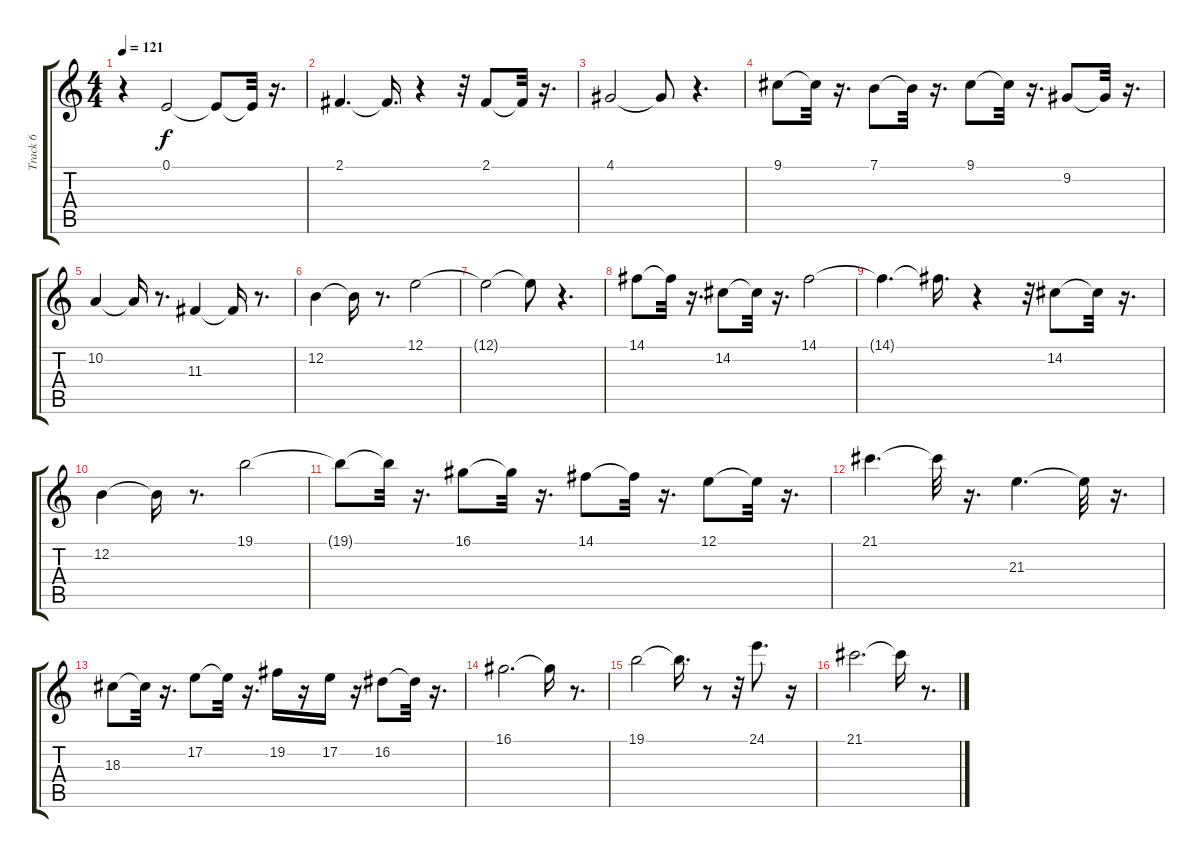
\track ("Track 6" "Track 6") {instrument stringensemble2}
\staff {score tabs}
\tuning (E4 B3 G3 D3 A2 E2) {hide}
\ts (4 4)
\tempo 121
\clef g2
\ks c
r.4{dy f} 0.1.2 0.1{t}.8 0.1{t}.32 r.16{d} |
2.1.4{d} 2.1{t}.16{d} r.4 r.32 2.1.8 2.1{t}.32 r.16{d} |
4.1.2 4.1{t}.8 r.4{d} |
9.1.8 9.1{t}.32 r.16{d} 7.1.8 7.1{t}.32 r.16{d} 9.1.8 9.1{t}.32 r.16{d} 9.2.8 9.2{t}.32 r.16{d} |
10.2.4 10.2{t}.16 r.8{d} 11.3.4 11.3{t}.16 r.8{d} |
12.2.4 12.2{t}.16 r.8{d} 12.1.2 |
12.1{t}.2 12.1{t}.8 r.4{d} |
14.1.8 14.1{t}.32 r.16{d} 14.2.8 14.2{t}.32 r.16{d} 14.1.2 |
14.1{t}.4{d} 14.1{t}.16{d} r.4 r.32 14.2.8 14.2{t}.32 r.16{d} |
12.2.4 12.2{t}.16 r.8{d} 19.1.2 |
19.1{t}.8 19.1{t}.32 r.16{d} 16.1.8 16.1{t}.32 r.16{d} 14.1.8 14.1{t}.32 r.16{d} 12.1.8 12.1{t}.32 r.16{d} |
21.1.4{d} 21.1{t}.32 r.16{d} 21.3.4{d} 21.3{t}.32 r.16{d} |
18.3.8 18.3{t}.32 r.16{d} 17.2.8 17.2{t}.32 r.16{d} 19.2.16 r.16 17.2.16 r.16 16.2.8 16.2{t}.32 r.16{d} |
16.1.2{d} 16.1{t}.16 r.8{d} |
19.1.2 19.1{t}.16{d} r.8 r.32 24.1.8{d} r.16 |
21.1.2{d} 21.1{t}.16 r.8{d}
